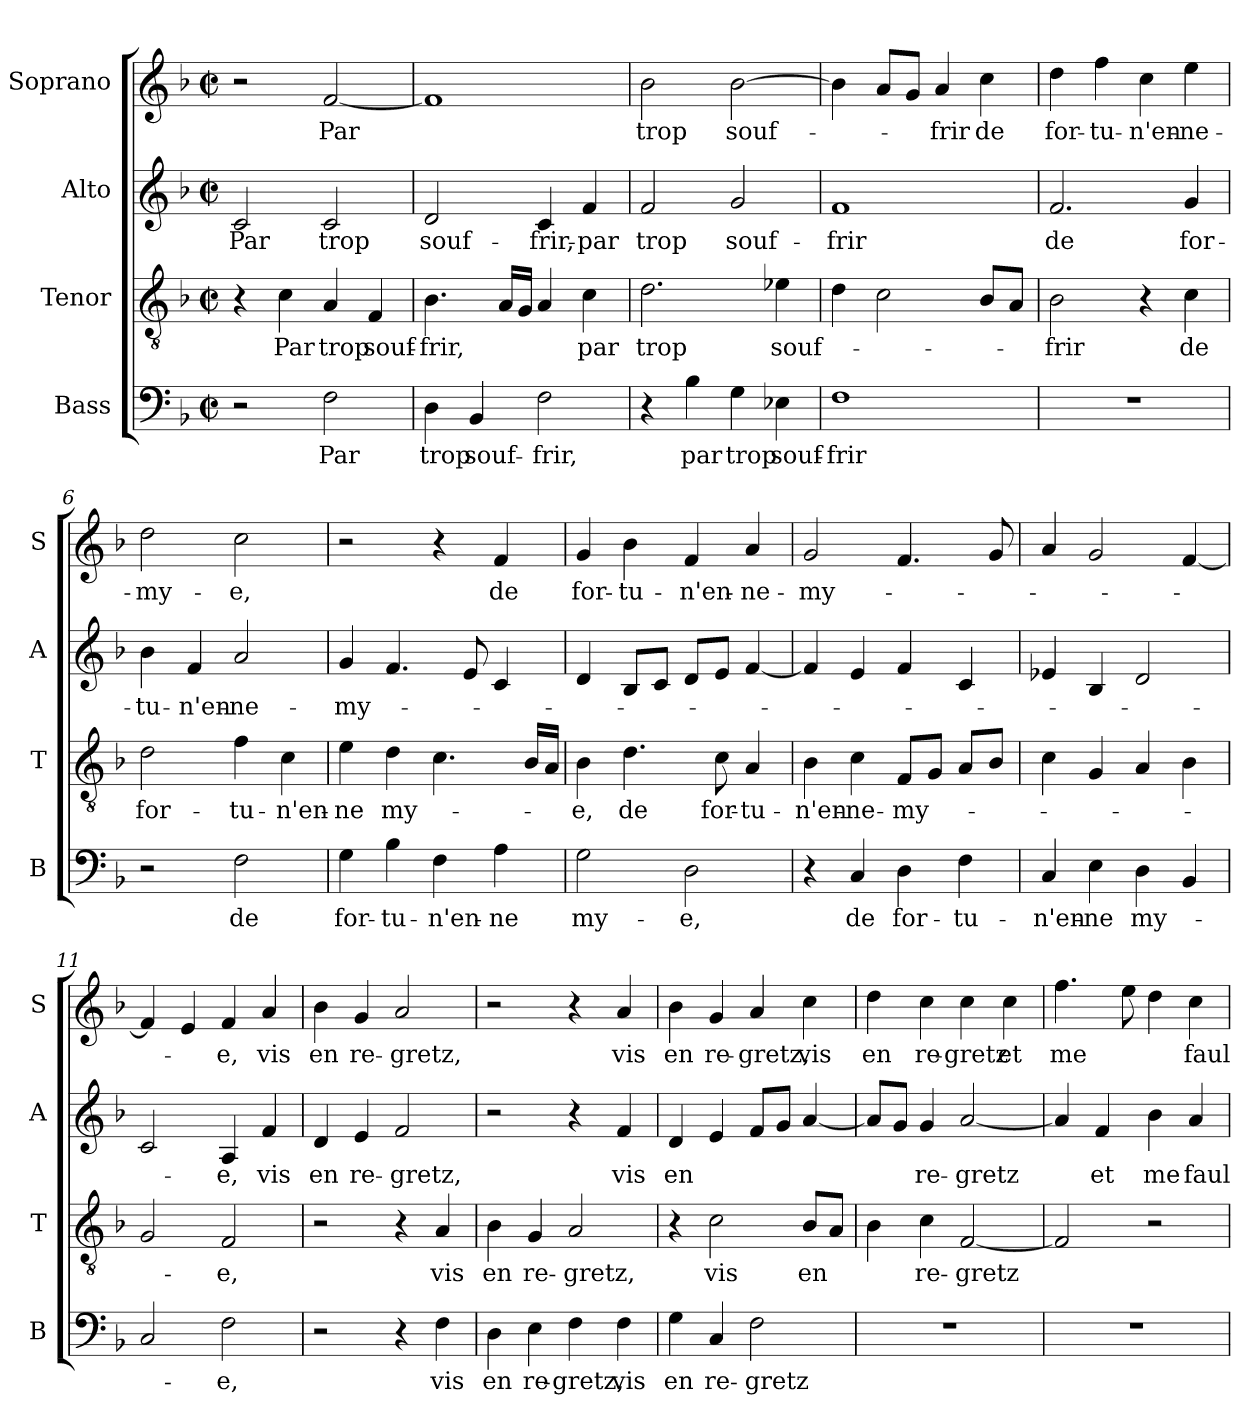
**kern	**text	**kern	**text	**kern	**text	**kern	**text
*part4	*part4	*part3	*part3	*part2	*part2	*part1	*part1
*staff4	*staff4	*staff3	*staff3	*staff2	*staff2	*staff1	*staff1
*I"Bass	*	*I"Tenor	*	*I"Alto	*	*I"Soprano	*
*I'B	*	*I'T	*	*I'A	*	*I'S	*
*clefF4	*	*clefGv2	*	*clefG2	*	*clefG2	*
*k[b-]	*	*k[b-]	*	*k[b-]	*	*k[b-]	*
*F:	*	*F:	*	*F:	*	*F:	*
*M2/2	*	*M2/2	*	*M2/2	*	*M2/2	*
*met(c|)	*	*met(c|)	*	*met(c|)	*	*met(c|)	*
=1	=1	=1	=1	=1	=1	=1	=1
2r	.	4r	.	2c/	Par	2r	.
.	.	4c\	Par	.	.	.	.
2F\	Par	4A/	trop	2c/	trop	[2f/	Par
.	.	4F/	souf-	.	.	.	.
=2	=2	=2	=2	=2	=2	=2	=2
4D\	trop	4.B-\	-frir,	2d/	souf-	1f]	.
4BB-/	souf-	.	.	.	.	.	.
.	.	16A/LL	.	.	.	.	.
.	.	16G/JJ	.	.	.	.	.
2F\	-frir,	4A/	.	4c/	-frir,-	.	.
.	.	4c\	par	4f/	-par	.	.
=3	=3	=3	=3	=3	=3	=3	=3
4r	.	2.d\	trop	2f/	trop	2b-\	trop
4B-\	par	.	.	.	.	.	.
4G\	trop	.	.	2g/	souf-	[2b-\	souf-
4E-X\	souf-	4e-X\	souf-	.	.	.	.
=4	=4	=4	=4	=4	=4	=4	=4
1F	-frir	4d\	.	1f	-frir	4b-\]	.
.	.	2c\	.	.	.	8a/L	.
.	.	.	.	.	.	8g/J	.
.	.	.	.	.	.	4a/	-frir
.	.	8B-/L	.	.	.	4cc\	de
.	.	8A/J	.	.	.	.	.
=5	=5	=5	=5	=5	=5	=5	=5
1r	.	2B-\	-frir	2.f/	de	4dd\	for-
.	.	.	.	.	.	4ff\	-tu-
.	.	4r	.	.	.	4cc\	-n'en-
.	.	4c\	de	4g/	for-	4ee\	-ne-
!!LO:LB:g=z
=6	=6	=6	=6	=6	=6	=6	=6
2r	.	2d\	for-	4b-\	-tu-	2dd\	-my-
.	.	.	.	4f/	-n'en-	.	.
2F\	de	4f\	-tu-	2a/	-ne-	2cc\	-e,
.	.	4c\	-n'en-	.	.	.	.
=7	=7	=7	=7	=7	=7	=7	=7
4G\	for-	4e\	-ne	4g/	-my-	2r	.
4B-\	-tu-	4d\	my-	4.f/	.	.	.
4F\	-n'en-	4.c\	.	.	.	4r	.
.	.	.	.	8e/	.	.	.
4A\	-ne	.	.	4c/	.	4f/	de
.	.	16B-/LL	.	.	.	.	.
.	.	16A/JJ	.	.	.	.	.
=8	=8	=8	=8	=8	=8	=8	=8
2G\	my-	4B-\	-e,	4d/	.	4g/	for-
.	.	4.d\	de	8B-/L	.	4b-\	-tu-
.	.	.	.	8c/J	.	.	.
2D\	-e,	.	.	8d/L	.	4f/	-n'en-
.	.	8c\	for-	8e/J	.	.	.
.	.	4A/	-tu-	[4f/	.	4a/	-ne-
=9	=9	=9	=9	=9	=9	=9	=9
4r	.	4B-\	-n'en-	4f/]	.	2g/	-my-
4C/	de	4c\	-ne-	4e/	.	.	.
4D\	for-	8F/L	-my-	4f/	.	4.f/	.
.	.	8G/J	.	.	.	.	.
4F\	-tu-	8A/L	.	4c/	.	.	.
.	.	8B-/J	.	.	.	8g/	.
=10	=10	=10	=10	=10	=10	=10	=10
4C/	-n'en-	4c\	.	4e-X/	.	4a/	.
4E\	-ne	4G/	.	4B-/	.	2g/	.
4D\	my-	4A/	.	2d/	.	.	.
4BB-/	.	4B-\	.	.	.	[4f/	.
!!LO:LB:g=z
=11	=11	=11	=11	=11	=11	=11	=11
2C/	.	2G/	.	2c/	.	4f/]	.
.	.	.	.	.	.	4e/	.
2F\	-e,	2F/	-e,	4A/	-e,	4f/	-e,
.	.	.	.	4f/	vis	4a/	vis
=12	=12	=12	=12	=12	=12	=12	=12
2r	.	2r	.	4d/	en	4b-\	en
.	.	.	.	4e/	re-	4g/	re-
4r	.	4r	.	2f/	-gretz,	2a/	-gretz,
4F\	vis	4A/	vis	.	.	.	.
=13	=13	=13	=13	=13	=13	=13	=13
4D\	en	4B-\	en	2r	.	2r	.
4E\	re-	4G/	re-	.	.	.	.
4F\	-gretz,	2A/	-gretz,	4r	.	4r	.
4F\	vis	.	.	4f/	vis	4a/	vis
=14	=14	=14	=14	=14	=14	=14	=14
4G\	en	4r	.	4d/	en	4b-\	en
4C/	re-	2c\	vis	4e/	.	4g/	re-
2F\	-gretz	.	.	8f/L	.	4a/	-gretz,
.	.	.	.	8g/J	.	.	.
.	.	8B-/L	en	[4a/	.	4cc\	vis
.	.	8A/J	.	.	.	.	.
=15	=15	=15	=15	=15	=15	=15	=15
1r	.	4B-\	.	8a/L]	.	4dd\	en
.	.	.	.	8g/J	.	.	.
.	.	4c\	re-	4g/	re-	4cc\	re-
.	.	[2F/	-gretz	[2a/	-gretz	4cc\	-gretz
.	.	.	.	.	.	4cc\	et
!!LO:PB:g=z
=16	=16	=16	=16	=16	=16	=16	=16
1r	.	2F/]	.	4a/]	.	4.ff\	me
.	.	.	.	4f/	et	.	.
.	.	.	.	.	.	8ee\	.
.	.	2r	.	4b-\	me	4dd\	.
.	.	.	.	4a/	faul-	4cc\	faul-
=	=	=	=	=	=	=	=
*-	*-	*-	*-	*-	*-	*-	*-
